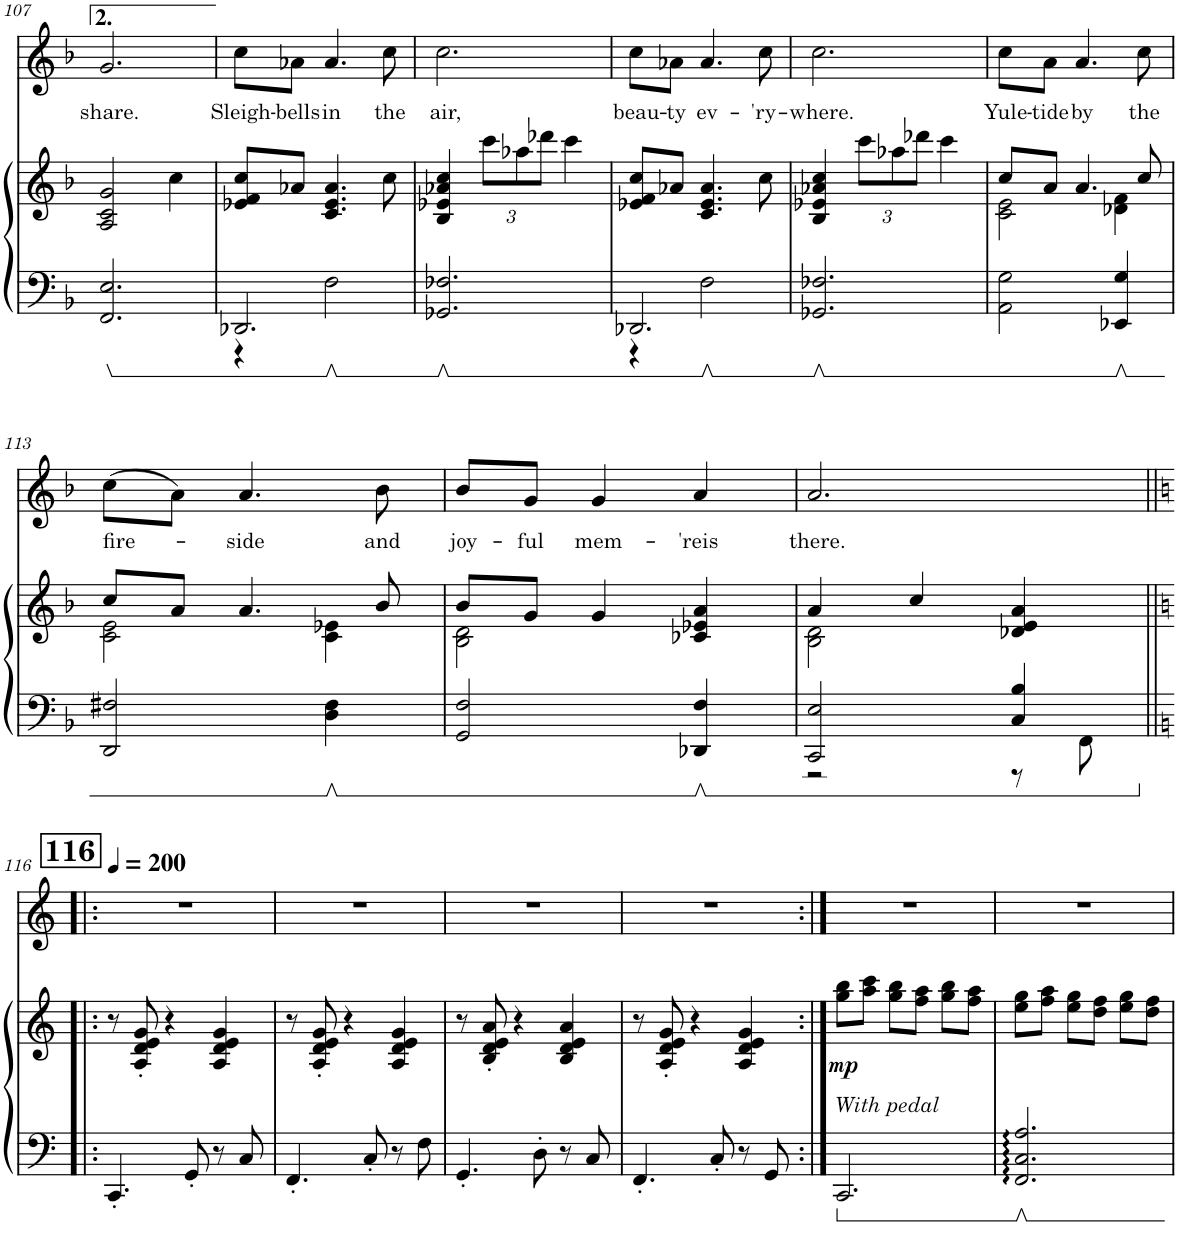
**kern	**kern	**dynam	**kern	**text
*part2	*part2	*part2	*part1	*part1
*staff3	*staff2	*staff2/3	*staff1	*staff1
*I"Piano	*	*	*I"Voice	*
*I'Pno	*	*	*	*
!!LO:PB:g=z
*clefF4	*clefG2	*	*clefG2	*
*k[b-]	*k[b-]	*	*k[b-]	*
*M3/4	*M3/4	*	*M3/4	*
=107	=107	=107	=107	=107
!	!	!	!	!LO:LY:b
2.FF/ 2.E/	2A/ 2c/ 2g/	.	2.g/	share.
.	4cc\	.	.	.
=108	=108	=108	=108	=108
*^	*	*	*	*
!	!	!	!	!	!LO:LY:b
2.DD-X/	4r	8e-X/ 8f/ 8cc/L	.	8cc\L	Sleigh-
!	!	!	!	!	!LO:LY:b
.	.	8a-X/J	.	8a-X\J	-bells
!	!	!	!	!	!LO:LY:b
.	2F\	4.c/ 4.e-/ 4.a-/	.	4.a-/	in
!	!	!	!	!	!LO:LY:b
.	.	8cc\	.	8cc\	the
*v	*v	*	*	*	*
=109	=109	=109	=109	=109
!	!	!	!	!LO:LY:b
2.GG-X/ 2.F-X/	4B-/ 4e-X/ 4a-X/ 4cc/	.	2.cc\	air,
*	*Xbrackettup	*	*	*
.	12ccc\L	.	.	.
.	12aa-X\	.	.	.
.	12ddd-X\J	.	.	.
.	4ccc\	.	.	.
=110	=110	=110	=110	=110
*^	*	*	*	*
!	!	!	!	!	!LO:LY:b
2.DD-X/	4r	8e-X/ 8f/ 8cc/L	.	8cc\L	beau-
!	!	!	!	!	!LO:LY:b
.	.	8a-X/J	.	8a-X\J	-ty
!	!	!	!	!	!LO:LY:b
.	2F\	4.c/ 4.e-/ 4.a-/	.	4.a-/	ev-
!	!	!	!	!	!LO:LY:b
.	.	8cc\	.	8cc\	-'ry-
*v	*v	*	*	*	*
=111	=111	=111	=111	=111
!	!	!	!	!LO:LY:b
2.GG-X/ 2.F-X/	4B-/ 4e-X/ 4a-X/ 4cc/	.	2.cc\	-where.
.	12ccc\L	.	.	.
.	12aa-X\	.	.	.
.	12ddd-X\J	.	.	.
.	4ccc\	.	.	.
=112	=112	=112	=112	=112
*	*^	*	*	*
!	!	!	!	!	!LO:LY:b
2AA\ 2G\	8cc/L	2c\ 2e\	.	8cc\L	Yule-
!	!	!	!	!	!LO:LY:b
.	8a/J	.	.	8a\J	-tide
!	!	!	!	!	!LO:LY:b
.	4.a/	.	.	4.a/	by
4EE-X/ 4G/	.	4d-X\ 4f\	.	.	.
!	!	!	!	!	!LO:LY:b
.	8cc/	.	.	8cc\	the
!!LO:LB:g=z
=113	=113	=113	=113	=113	=113
!	!	!	!	!	!LO:LY:b
2DD/ 2F#X/	8cc/L	2c\ 2e\	.	(8cc\L	fire-
.	8a/J	.	.	8a\J)	.
!	!	!	!	!	!LO:LY:b
.	4.a/	.	.	4.a/	side
4D\ 4F#\	.	4c\ 4e-X\	.	.	.
!	!	!	!	!	!LO:LY:b
.	8b-/	.	.	8b-\	and
=114	=114	=114	=114	=114	=114
!	!	!	!	!	!LO:LY:b
2GG/ 2F/	8b-/L	2B-\ 2d\	.	8b-/L	joy-
!	!	!	!	!	!LO:LY:b
.	8g/J	.	.	8g/J	-ful
!	!	!	!	!	!LO:LY:b
.	4g/	.	.	4g/	mem-
!	!	!	!	!	!LO:LY:b
4DD-X/ 4F/	4c-X/ 4e-X/ 4a/	4ryy	.	4a/	-'reis
=115	=115	=115	=115	=115	=115
*^	*	*	*	*	*
!	!	!	!	!	!	!LO:LY:b
2CC/ 2E/	2r	4a/	2B-\ 2d\	.	2.a/	there.
.	.	4cc/	.	.	.	.
4C/ 4B-/	8r	4d-X/ 4e/ 4a/	4ryy	.	.	.
.	8FF\	.	.	.	.	.
*v	*v	*	*	*	*	*
*	*v	*v	*	*	*
!!LO:LB:g=z
=116!|:	=116!|:	=116!|:	=116!|:	=116!|:
!!LO:REH:place=s1:a:B:cj:fs=14:t=116
*k[]	*k[]	*	*k[]	*
*	*	*	*MM200	*
4.CC'/	8r	.	2.r	.
.	8A/' 8d/' 8e/' 8g/'	.	.	.
.	4r	.	.	.
8GG'/	.	.	.	.
8r	4A/ 4d/ 4e/ 4g/	.	.	.
8C/	.	.	.	.
=117	=117	=117	=117	=117
4.FF'/	8r	.	2.r	.
.	8A/' 8d/' 8e/' 8g/'	.	.	.
.	4r	.	.	.
8C'/	.	.	.	.
8r	4A/ 4d/ 4e/ 4g/	.	.	.
8F\	.	.	.	.
=118	=118	=118	=118	=118
4.GG'/	8r	.	2.r	.
.	8B/' 8d/' 8e/' 8a/'	.	.	.
.	4r	.	.	.
8D'\	.	.	.	.
8r	4B/ 4d/ 4e/ 4a/	.	.	.
8C/	.	.	.	.
=119	=119	=119	=119	=119
4.FF'/	8r	.	2.r	.
.	8A/' 8d/' 8e/' 8g/'	.	.	.
.	4r	.	.	.
8C'/	.	.	.	.
8r	4A/ 4d/ 4e/ 4g/	.	.	.
8GG/	.	.	.	.
=120:|!	=120:|!	=120:|!	=120:|!	=120:|!
!LO:TX:a:i:t=With pedal	!	!	!	!
!	!	!LO:DY:b	!	!
2.CC/	8gg\ 8bb\L	mp	2.r	.
.	8aa\ 8ccc\J	.	.	.
.	8gg\ 8bb\L	.	.	.
.	8ff\ 8aa\J	.	.	.
.	8gg\ 8bb\L	.	.	.
.	8ff\ 8aa\J	.	.	.
=121	=121	=121	=121	=121
2.FF/ 2.C/ 2.A/	8ee\ 8gg\L	.	2.r	.
.	8ff\ 8aa\J	.	.	.
.	8ee\ 8gg\L	.	.	.
.	8dd\ 8ff\J	.	.	.
.	8ee\ 8gg\L	.	.	.
.	8dd\ 8ff\J	.	.	.
=	=	=	=	=
*-	*-	*-	*-	*-
